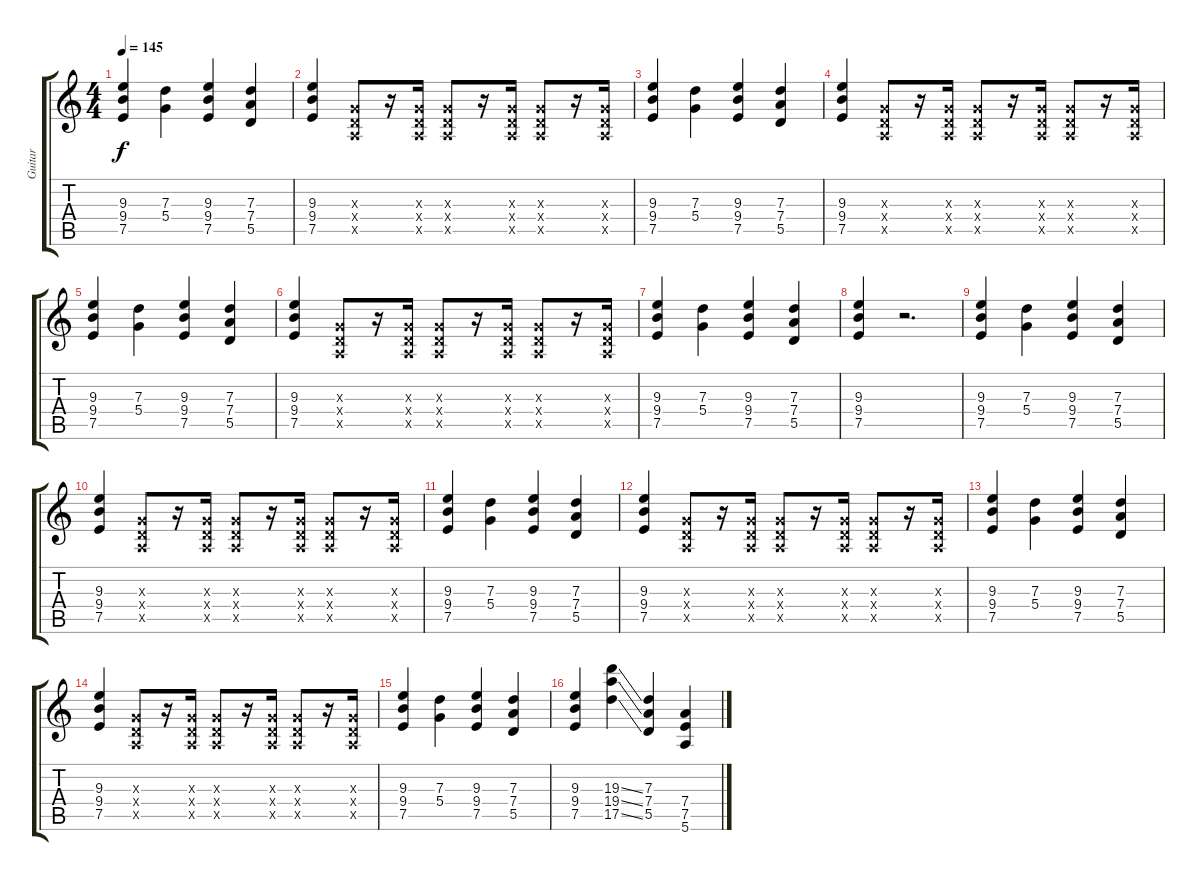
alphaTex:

\track ("Guitar" "Guitar") {instrument distortionguitar}
\staff {score tabs}
\tuning (E4 B3 G3 D3 A2 E2) {hide}
\ts (4 4)
\tempo 145
\clef g2
\ks c
(9.3 9.4 7.5).4{dy f instrument electricguitarclean} (7.3 5.4).4 (9.3 9.4 7.5).4 (7.3 7.4 5.5).4 |
(9.3 9.4 7.5).4 (0.3{x} 0.4{x} 0.5{x}).8 r.16 (0.3{x} 0.4{x} 0.5{x}).16 (0.3{x} 0.4{x} 0.5{x}).8 r.16 (0.3{x} 0.4{x} 0.5{x}).16 (0.3{x} 0.4{x} 0.5{x}).8 r.16 (0.3{x} 0.4{x} 0.5{x}).16 |
(9.3 9.4 7.5).4 (7.3 5.4).4 (9.3 9.4 7.5).4 (7.3 7.4 5.5).4 |
(9.3 9.4 7.5).4 (0.3{x} 0.4{x} 0.5{x}).8 r.16 (0.3{x} 0.4{x} 0.5{x}).16 (0.3{x} 0.4{x} 0.5{x}).8 r.16 (0.3{x} 0.4{x} 0.5{x}).16 (0.3{x} 0.4{x} 0.5{x}).8 r.16 (0.3{x} 0.4{x} 0.5{x}).16 |
(9.3 9.4 7.5).4 (7.3 5.4).4 (9.3 9.4 7.5).4 (7.3 7.4 5.5).4 |
(9.3 9.4 7.5).4 (0.3{x} 0.4{x} 0.5{x}).8 r.16 (0.3{x} 0.4{x} 0.5{x}).16 (0.3{x} 0.4{x} 0.5{x}).8 r.16 (0.3{x} 0.4{x} 0.5{x}).16 (0.3{x} 0.4{x} 0.5{x}).8 r.16 (0.3{x} 0.4{x} 0.5{x}).16 |
(9.3 9.4 7.5).4 (7.3 5.4).4 (9.3 9.4 7.5).4 (7.3 7.4 5.5).4 |
(9.3 9.4 7.5).4 r.2{d} |
(9.3 9.4 7.5).4{instrument distortionguitar} (7.3 5.4).4 (9.3 9.4 7.5).4 (7.3 7.4 5.5).4 |
(9.3 9.4 7.5).4 (0.3{x} 0.4{x} 0.5{x}).8 r.16 (0.3{x} 0.4{x} 0.5{x}).16 (0.3{x} 0.4{x} 0.5{x}).8 r.16 (0.3{x} 0.4{x} 0.5{x}).16 (0.3{x} 0.4{x} 0.5{x}).8 r.16 (0.3{x} 0.4{x} 0.5{x}).16 |
(9.3 9.4 7.5).4 (7.3 5.4).4 (9.3 9.4 7.5).4 (7.3 7.4 5.5).4 |
(9.3 9.4 7.5).4 (0.3{x} 0.4{x} 0.5{x}).8 r.16 (0.3{x} 0.4{x} 0.5{x}).16 (0.3{x} 0.4{x} 0.5{x}).8 r.16 (0.3{x} 0.4{x} 0.5{x}).16 (0.3{x} 0.4{x} 0.5{x}).8 r.16 (0.3{x} 0.4{x} 0.5{x}).16 |
(9.3 9.4 7.5).4 (7.3 5.4).4 (9.3 9.4 7.5).4 (7.3 7.4 5.5).4 |
(9.3 9.4 7.5).4 (0.3{x} 0.4{x} 0.5{x}).8 r.16 (0.3{x} 0.4{x} 0.5{x}).16 (0.3{x} 0.4{x} 0.5{x}).8 r.16 (0.3{x} 0.4{x} 0.5{x}).16 (0.3{x} 0.4{x} 0.5{x}).8 r.16 (0.3{x} 0.4{x} 0.5{x}).16 |
(9.3 9.4 7.5).4 (7.3 5.4).4 (9.3 9.4 7.5).4 (7.3 7.4 5.5).4 |
(9.3 9.4 7.5).4 (19.3{ss} 19.4{ss} 17.5{ss}).4 (7.3 7.4 5.5).4 (7.4 7.5 5.6).4
